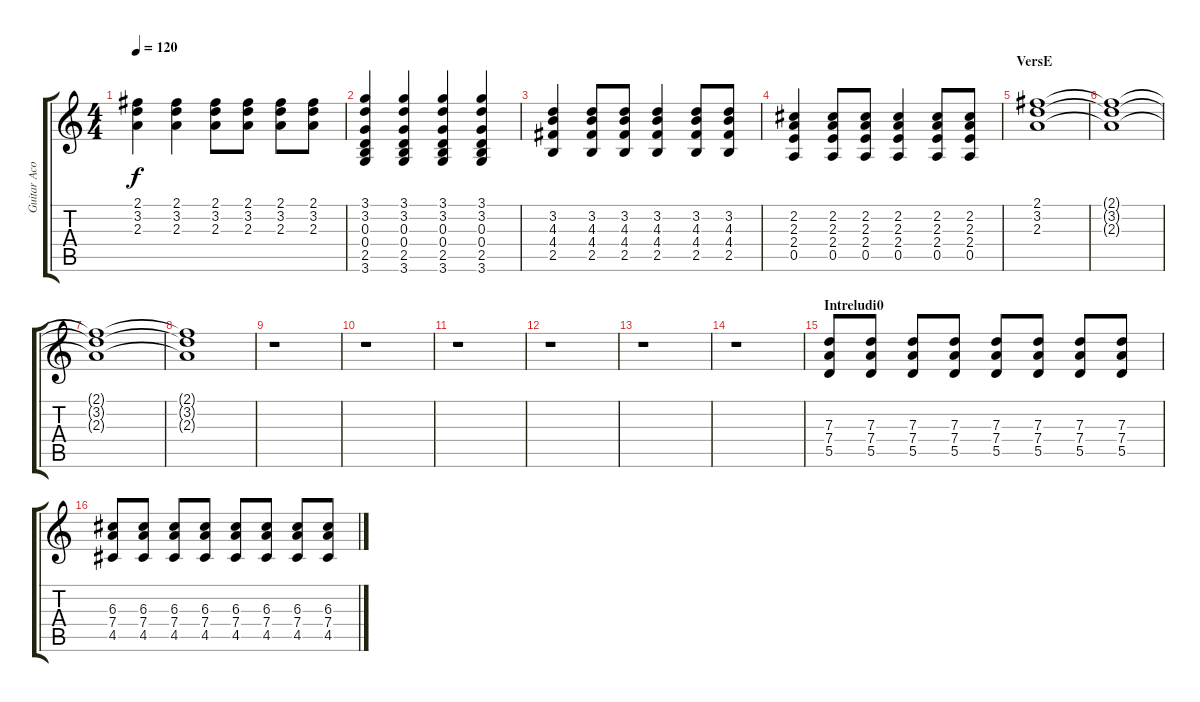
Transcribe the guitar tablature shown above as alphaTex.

\track ("Guitar Acoustic (Steel)" "Guitar Aco") {instrument acousticguitarsteel}
\staff {score tabs}
\tuning (E4 B3 G3 D3 A2 E2) {hide}
\ts (4 4)
\tempo 120
\clef g2
\ks c
(2.1 3.2 2.3).4{dy f} (2.1 3.2 2.3).4 (2.1 3.2 2.3).8 (2.1 3.2 2.3).8 (2.1 3.2 2.3).8 (2.1 3.2 2.3).8 |
(3.1 3.2 0.3 0.4 2.5 3.6).4 (3.1 3.2 0.3 0.4 2.5 3.6).4 (3.1 3.2 0.3 0.4 2.5 3.6).4 (3.1 3.2 0.3 0.4 2.5 3.6).4 |
(3.2 4.3 4.4 2.5).4 (3.2 4.3 4.4 2.5).8 (3.2 4.3 4.4 2.5).8 (3.2 4.3 4.4 2.5).4 (3.2 4.3 4.4 2.5).8 (3.2 4.3 4.4 2.5).8 |
(2.2 2.3 2.4 0.5).4 (2.2 2.3 2.4 0.5).8 (2.2 2.3 2.4 0.5).8 (2.2 2.3 2.4 0.5).4 (2.2 2.3 2.4 0.5).8 (2.2 2.3 2.4 0.5).8 |
\section ("" "VersE")
(2.1 3.2 2.3).1 |
(2.1{t} 3.2{t} 2.3{t}).1 |
(2.1{t} 3.2{t} 2.3{t}).1 |
(2.1{t} 3.2{t} 2.3{t}).1 |
r.1 |
r.1 |
r.1 |
r.1 |
r.1 |
r.1 |
\section ("" "Intreludi0")
(7.3 7.4 5.5).8 (7.3 7.4 5.5).8 (7.3 7.4 5.5).8 (7.3 7.4 5.5).8 (7.3 7.4 5.5).8 (7.3 7.4 5.5).8 (7.3 7.4 5.5).8 (7.3 7.4 5.5).8 |
(6.3 7.4 4.5).8 (6.3 7.4 4.5).8 (6.3 7.4 4.5).8 (6.3 7.4 4.5).8 (6.3 7.4 4.5).8 (6.3 7.4 4.5).8 (6.3 7.4 4.5).8 (6.3 7.4 4.5).8
